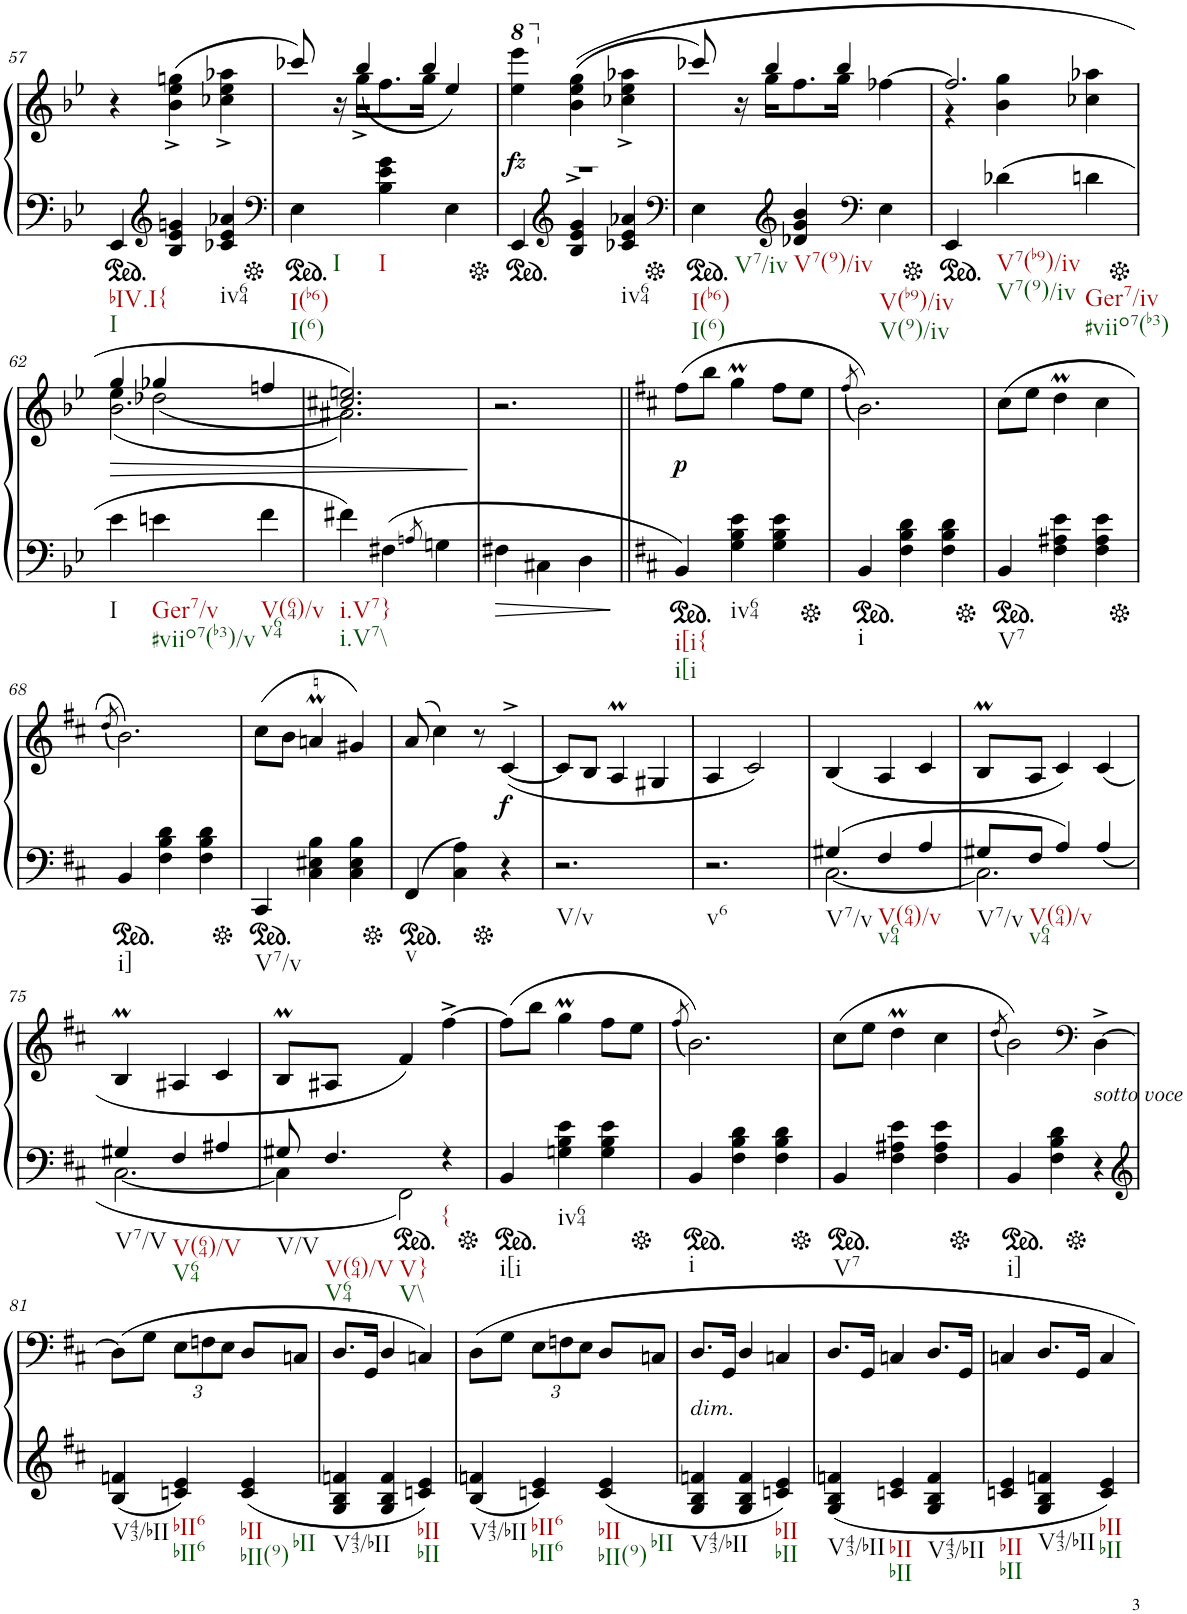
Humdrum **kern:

**kern	**dynam	**kern	**dynam
*part2	*part2	*part1	*part1
*staff2	*staff2	*staff1	*staff1
*I"Piano	*	*I"Piano	*
*I'Pno	*	*I'Pno	*
!!LO:PB:g=z
*clefG2	*	*clefG2	*
*k[b-e-]	*	*k[b-e-]	*
*M3/4	*	*M3/4	*
*ped	*	*	*
=57	=57	=57	=57
!LO:TX:b:t=bIV.I{	!	!	!
!LO:TX:b:t=I	!	!	!
4EE-/	.	4r	.
*clefG2	*	*	*
4B-/ 4e-/ 4gn/	.	4b-\^< 4ee-\^< 4ggn\^<	.
!LO:TX:b:t=iv64	!	!	!
4c-X/ 4e-/ 4a-X/	.	4cc-X\^< 4ee-\^< 4aa-X\^<	.
=58	=58	=58	=58
*clefF4	*	*	*
*ped	*	*	*
*	*	*^	*
!LO:TX:b:t=I(b6)	!	!	!	!
!LO:TX:b:t=I(6)	!	!	!	!
!LO:TX:b:t=I	!	!	!	!
4E-\	.	8ccc-X/	8.ryy	.
.	.	16r	.	.
.	.	16gg^\KL	(>4bb-/	.
!LO:TX:b:t=I	!	!	!	!
4B-\ 4e-\ 4g\	.	8.ff\	.	.
.	.	16gg\Jk	4bb-/	.
4E-\	.	(4ee-/	.	.
.	.	.	16ryy	.
=59	=59	=59	=59	=59
*Xped	*	*	*	*
*ped	*	*	*	*
*	*	*8va	*	*
!	!	!	!	!LO:DY:b
4EE-/	.	4eee-\ 4eeee-\	2.r	fz
*clefG2	*	*	*	*
*	*	*X8va	*	*
4B-/ 4e-/ 4g/	.	(>4b-\^< 4ee-\^< 4gg\^<	.	.
!LO:TX:b:t=iv64	!	!	!	!
4c-X/ 4e-/ 4a-X/	.	4cc-X\^< 4ee-\^< 4aa-X\^<	.	.
=60	=60	=60	=60	=60
*clefF4	*	*	*	*
*Xped	*	*	*	*
*ped	*	*	*	*
!LO:TX:b:t=I(b6)	!	!	!	!
!LO:TX:b:t=I(6)	!	!	!	!
!LO:TX:b:t=V7/iv	!	!	!	!
4E-\	.	8ccc-X/)	8.ryy	.
.	.	16r	.	.
.	.	16gg\KL	4bb-/	.
*clefG2	*	*	*	*
!LO:TX:b:t=V7(9)/iv	!	!	!	!
4d-X/ 4g/ 4b-/	.	8.ff\	.	.
.	.	16gg\Jk	4bb-/	.
*clefF4	*	*	*	*
!LO:TX:b:t=V(b9)/iv	!	!	!	!
!LO:TX:b:t=V(9)/iv	!	!	!	!
4E-\	.	[>4ff-X\	.	.
.	.	.	16ryy	.
=61	=61	=61	=61	=61
*Xped	*	*	*	*
*ped	*	*	*	*
4EE-/	.	2.ff-/]	4r	.
!LO:TX:b:t=V7(b9)/iv	!	!	!	!
!LO:TX:b:t=V7(9)/iv	!	!	!	!
(4d-X\	.	.	4b-\ 4gg\	.
!LO:TX:b:t=Ger7/iv	!	!	!	!
!LO:TX:b:t=#viio7(b3)	!	!	!	!
4dn\	.	.	4cc-X\ 4aa-X\	.
*	*	*v	*v	*
!!LO:LB:g=z
=62	=62	=62	=62
*Xped	*	*	*
*	*	*^	*
!LO:TX:b:t=I	!	!	!	!
!	!	!	!	!LO:HP:b
*	*	*	*^	*
4e-\	.	4gg/	4ee-\	(2.b-\	>
!LO:TX:b:t=Ger7/v	!	!	!	!	!
!LO:TX:b:t=#viio7(b3)/v	!	!	!	!	!
4en\	.	4gg-X/	(2dd-X\	.	.
!LO:TX:b:t=V(64)/v	!	!	!	!	!
!LO:TX:b:t=v64	!	!	!	!	!
4f\	.	4ffn/	.	.	.
*	*	*	*v	*v	*
=63	=63	=63	=63	=63
!LO:TX:b:t=i.V7}	!	!	!	!
!LO:TX:b:t=i.V7\\	!	!	!	!
4f#X\)	.	2.cc#X/ 2.een/))	2.a#X\)	.
(4F#X\	.	.	.	.
8qAn/	.	.	.	.
4Gn\	.	.	.	.
*	*	*v	*v	*
.	.	.	]
=64	=64	=64	=64
!	!LO:HP:b	!	!
4F#X\	>	2.r	.
4C#X\	.	.	.
4D\	.	.	.
.	]	.	.
=65||	=65||	=65||	=65||
*k[f#c#]	*	*k[f#c#]	*
*ped	*	*	*
!LO:TX:b:t=i[i{	!	!	!
!LO:TX:b:t=i[i	!	!	!
!	!	!	!LO:DY:b
4BB/)	.	(8ff#\L	p
.	.	8bb\J	.
!LO:TX:b:t=iv64	!	!	!
4G\ 4B\ 4e\	.	4ggM\	.
4G\ 4B\ 4e\	.	8ff#\L	.
.	.	8ee\J	.
=66	=66	=66	=66
.	.	(8qff#/	.
*Xped	*	*	*
*ped	*	*	*
!LO:TX:b:t=i	!	!	!
4BB/	.	2.b\))	.
4F#\ 4B\ 4d\	.	.	.
4F#\ 4B\ 4d\	.	.	.
=67	=67	=67	=67
*Xped	*	*	*
*ped	*	*	*
!LO:TX:b:t=V7	!	!	!
4BB/	.	(8cc#\L	.
.	.	8ee\J	.
4F#\ 4A#X\ 4e\	.	4ddM\	.
4F#\ 4A#\ 4e\	.	4cc#\	.
!!LO:LB:g=z
=68	=68	=68	=68
.	.	(8qdd/	.
*Xped	*	*	*
*ped	*	*	*
!LO:TX:b:t=i]	!	!	!
4BB/	.	2.b\))	.
4F#\ 4B\ 4d\	.	.	.
4F#\ 4B\ 4d\	.	.	.
=69	=69	=69	=69
*Xped	*	*	*
*ped	*	*	*
!LO:TX:b:t=V7/v	!	!	!
4CC#/	.	(8cc#\L	.
.	.	8b\J	.
4C#\ 4E#X\ 4B\	.	4anM/	.
4C#\ 4E#\ 4B\	.	4g#X/)	.
=70	=70	=70	=70
*Xped	*	*	*
*ped	*	*	*
!LO:TX:b:t=v	!	!	!
(4FF#/	.	(8a/	.
.	.	4cc#\)	.
4C#\ 4A\)	.	.	.
.	.	8r	.
*Xped	*	*	*
!	!	!	!LO:DY:b
4r	.	(<[4c#^>/	f
=71	=71	=71	=71
!LO:TX:b:t=V/v	!	!	!
2.r	.	8c#/L]	.
.	.	8B/J	.
.	.	4AM/	.
.	.	4G#X/	.
=72	=72	=72	=72
!LO:TX:b:t=v6	!	!	!
2.r	.	4A/	.
.	.	2c#/)	.
=73	=73	=73	=73
*^	*	*	*
!LO:TX:b:t=V7/v	!	!	!	!
(4G#X/	[2.C#\	.	(4B/	.
!LO:TX:b:t=V(64)/v	!	!	!	!
!LO:TX:b:t=v64	!	!	!	!
4F#/	.	.	4A/	.
4A/	.	.	4c#/	.
=74	=74	=74	=74	=74
!LO:TX:b:t=V7/v	!	!	!	!
8G#X/L	2.C#\]	.	8BM/L	.
!LO:TX:b:t=V(64)/v	!	!	!	!
!LO:TX:b:t=v64	!	!	!	!
8F#/J	.	.	8A/J	.
4A/)	.	.	4c#/)	.
(4A/	.	.	(4c#/	.
!!LO:LB:g=z
=75	=75	=75	=75	=75
!LO:TX:b:t=V7/V	!	!	!	!
4G#X/	[2.C#\	.	4BM/	.
!LO:TX:b:t=V(64)/V	!	!	!	!
!LO:TX:b:t=V64	!	!	!	!
4F#/	.	.	4A#X/	.
4A#X/	.	.	4c#/	.
=76	=76	=76	=76	=76
!LO:TX:b:t=V/V	!	!	!	!
8G#X/	4C#\]	.	8BM/L	.
!LO:TX:b:t=V(64)/V	!	!	!	!
!LO:TX:b:t=V64	!	!	!	!
!LO:TX:b:t=V}	!	!	!	!
!LO:TX:b:t=V\\	!	!	!	!
4.F#/	.	.	8A#X/J	.
*ped	*	*	*	*
.	2FF#\)	.	4f#/)	.
!LO:TX:b:t={	!	!	!	!
4r	.	.	[4ff#^\	.
*v	*v	*	*	*
=77	=77	=77	=77
*Xped	*	*	*
*ped	*	*	*
!LO:TX:b:t=i[i	!	!	!
4BB/	.	(8ff#\L]	.
.	.	8bb\J	.
!LO:TX:b:t=iv64	!	!	!
4Gn\ 4B\ 4e\	.	4ggM\	.
4G\ 4B\ 4e\	.	8ff#\L	.
.	.	8ee\J	.
=78	=78	=78	=78
.	.	(8qff#/	.
*Xped	*	*	*
*ped	*	*	*
!LO:TX:b:t=i	!	!	!
4BB/	.	2.b\))	.
4F#\ 4B\ 4d\	.	.	.
4F#\ 4B\ 4d\	.	.	.
=79	=79	=79	=79
*Xped	*	*	*
*ped	*	*	*
!LO:TX:b:t=V7	!	!	!
4BB/	.	(8cc#\L	.
.	.	8ee\J	.
4F#\ 4A#X\ 4e\	.	4ddM\	.
4F#\ 4A#\ 4e\	.	4cc#\	.
=80	=80	=80	=80
.	.	(8qdd/	.
*Xped	*	*	*
!LO:TX:b:t=i]	!	!	!
4BB/	.	2b\))	.
4F#\ 4B\ 4d\	.	.	.
*	*	*clefF4	*
*Xped	*	*	*
!	!	!LO:TX:b:i:t=sotto voce	!
4r	.	[4D^\	.
!!LO:LB:g=z
=81	=81	=81	=81
*clefG2	*	*	*
!LO:TX:b:t=V43/bII	!	!	!
(4B/ 4fn/	.	(8D\L]	.
.	.	8G\J	.
*	*	*Xbrackettup	*
!LO:TX:b:t=bII6	!	!	!
!LO:TX:b:t=bII6	!	!	!
4cn/ 4e/)	.	12E\L	.
.	.	12Fn\	.
.	.	12E\J	.
!LO:TX:b:t=bII	!	!	!
!LO:TX:b:t=bII(9)	!	!	!
!LO:TX:b:t=bII	!	!	!
(4c/ 4e/	.	8D/L	.
.	.	8Cn/J	.
=82	=82	=82	=82
!LO:TX:b:t=V43/bII	!	!	!
4G/ 4B/ 4fn/	.	8.D/L	.
.	.	16GG/Jk	.
4G/ 4B/ 4f/	.	4D/	.
!LO:TX:b:t=bII	!	!	!
!LO:TX:b:t=bII	!	!	!
4cn/ 4e/)	.	4Cn/)	.
=83	=83	=83	=83
!LO:TX:b:t=V43/bII	!	!	!
(4B/ 4fn/	.	8D\L	.
.	.	8G\J	.
!LO:TX:b:t=bII6	!	!	!
!LO:TX:b:t=bII6	!	!	!
4cn/ 4e/)	.	12E\L	.
.	.	12Fn\	.
.	.	12E\J	.
!LO:TX:b:t=bII	!	!	!
!LO:TX:b:t=bII(9)	!	!	!
!LO:TX:b:t=bII	!	!	!
(4c/ 4e/	.	8D/L	.
.	.	8Cn/J	.
=84	=84	=84	=84
!	!	!LO:TX:b:i:t=dim.	!
!LO:TX:b:t=V43/bII	!	!	!
4G/ 4B/ 4fn/	.	8.D/L	.
.	.	16GG/Jk	.
4G/ 4B/ 4f/	.	4D/	.
!LO:TX:b:t=bII	!	!	!
!LO:TX:b:t=bII	!	!	!
4cn/ 4e/)	.	4Cn/	.
=85	=85	=85	=85
!LO:TX:b:t=V43/bII	!	!	!
(<4G/ 4B/ 4fn/	.	8.D/L	.
.	.	16GG/Jk	.
!LO:TX:b:t=bII	!	!	!
!LO:TX:b:t=bII	!	!	!
4cn/ 4e/	.	4Cn/	.
!LO:TX:b:t=V43/bII	!	!	!
4G/ 4B/ 4f/	.	8.D/L	.
.	.	16GG/Jk	.
=86	=86	=86	=86
!LO:TX:b:t=bII	!	!	!
!LO:TX:b:t=bII	!	!	!
4cn/ 4e/	.	4Cn/	.
!LO:TX:b:t=V43/bII	!	!	!
4G/ 4B/ 4fn/	.	8.D/L	.
.	.	16GG/Jk	.
!LO:TX:b:t=bII	!	!	!
!LO:TX:b:t=bII	!	!	!
4c/ 4e/)	.	4C/	.
=	=	=	=
*-	*-	*-	*-
